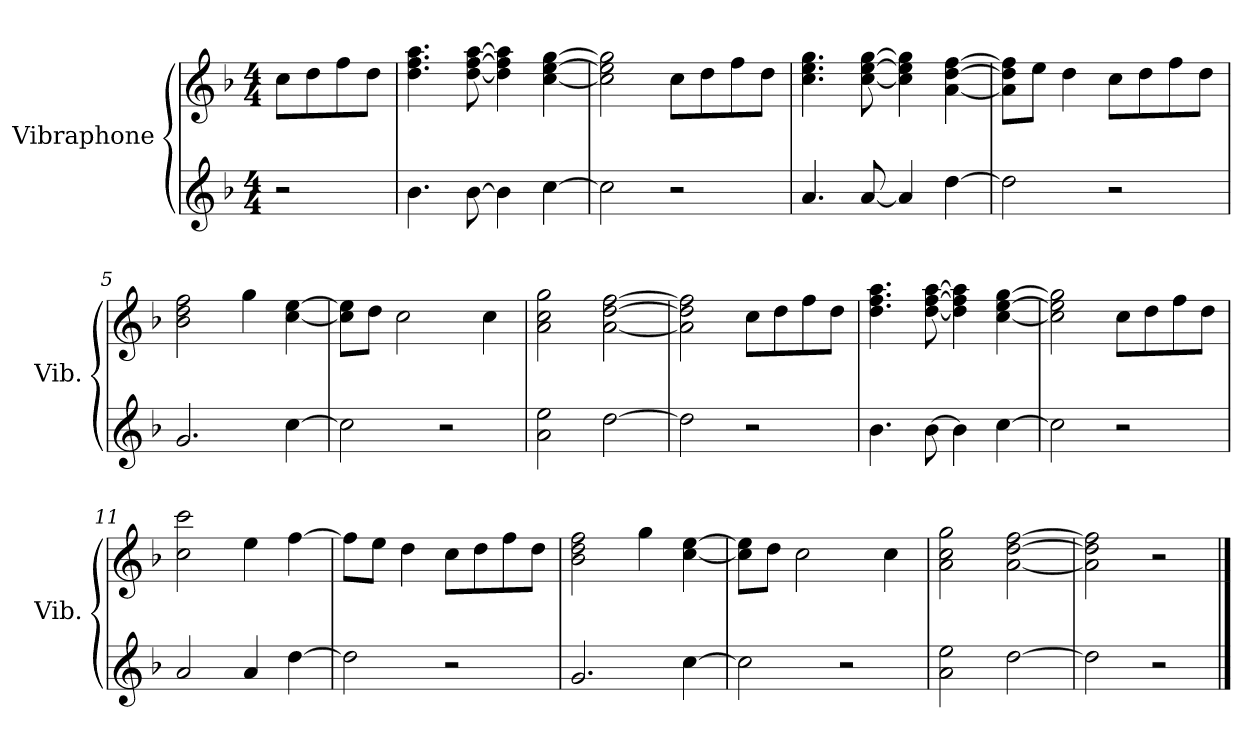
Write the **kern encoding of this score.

**kern	**kern
*part1	*part1
*staff2	*staff1
*I"Vibraphone	*
*I'Vib.	*
*clefG2	*clefG2
*ITrd-7c-12	*ITrd-7c-12
*k[b-]	*k[b-]
*M4/4	*M4/4
*MM228	*MM228
=	=
2r	8ccc\L
.	8ddd\
.	8fff\
.	8ddd\J
=1	=1
4.bb-\	4.ddd\ 4.fff\ 4.aaa\
[8bb-\	[8ddd\ [8fff\ [8aaa\
4bb-\]	4ddd\] 4fff\] 4aaa\]
[4ccc\	[4ccc\ [4eee\ [4ggg\
=2	=2
2ccc\]	2ccc\] 2eee\] 2ggg\]
2r	8ccc\L
.	8ddd\
.	8fff\
.	8ddd\J
=3	=3
4.aa/	4.ccc\ 4.eee\ 4.ggg\
[8aa/	[8ccc\ [8eee\ [8ggg\
4aa/]	4ccc\] 4eee\] 4ggg\]
[4ddd\	[4aa\ [4ddd\ [4fff\
=4	=4
2ddd\]	8aa\] 8ddd\] 8fff\]L
.	8eee\J
.	4ddd\
2r	8ccc\L
.	8ddd\
.	8fff\
.	8ddd\J
=5	=5
2.gg/	2bb-\ 2ddd\ 2fff\
.	4ggg\
[4ccc\	[4ccc\ [4eee\
=6	=6
2ccc\]	8ccc\] 8eee\]L
.	8ddd\J
.	2ccc\
2r	.
.	4ccc\
=7	=7
2aa\ 2eee\	2aa\ 2ccc\ 2ggg\
[2ddd\	[2aa\ [2ddd\ [2fff\
=8	=8
2ddd\]	2aa\] 2ddd\] 2fff\]
2r	8ccc\L
.	8ddd\
.	8fff\
.	8ddd\J
=9	=9
4.bb-\	4.ddd\ 4.fff\ 4.aaa\
[8bb-\	[8ddd\ [8fff\ [8aaa\
4bb-\]	4ddd\] 4fff\] 4aaa\]
[4ccc\	[4ccc\ [4eee\ [4ggg\
=10	=10
2ccc\]	2ccc\] 2eee\] 2ggg\]
2r	8ccc\L
.	8ddd\
.	8fff\
.	8ddd\J
=11	=11
2aa/	2ccc\ 2cccc\
4aa/	4eee\
[4ddd\	[4fff\
=12	=12
2ddd\]	8fff\L]
.	8eee\J
.	4ddd\
2r	8ccc\L
.	8ddd\
.	8fff\
.	8ddd\J
=13	=13
2.gg/	2bb-\ 2ddd\ 2fff\
.	4ggg\
[4ccc\	[4ccc\ [4eee\
=14	=14
2ccc\]	8ccc\] 8eee\]L
.	8ddd\J
.	2ccc\
2r	.
.	4ccc\
=15	=15
2aa\ 2eee\	2aa\ 2ccc\ 2ggg\
[2ddd\	[2aa\ [2ddd\ [2fff\
=16	=16
2ddd\]	2aa\] 2ddd\] 2fff\]
2r	2r
==	==
*-	*-
